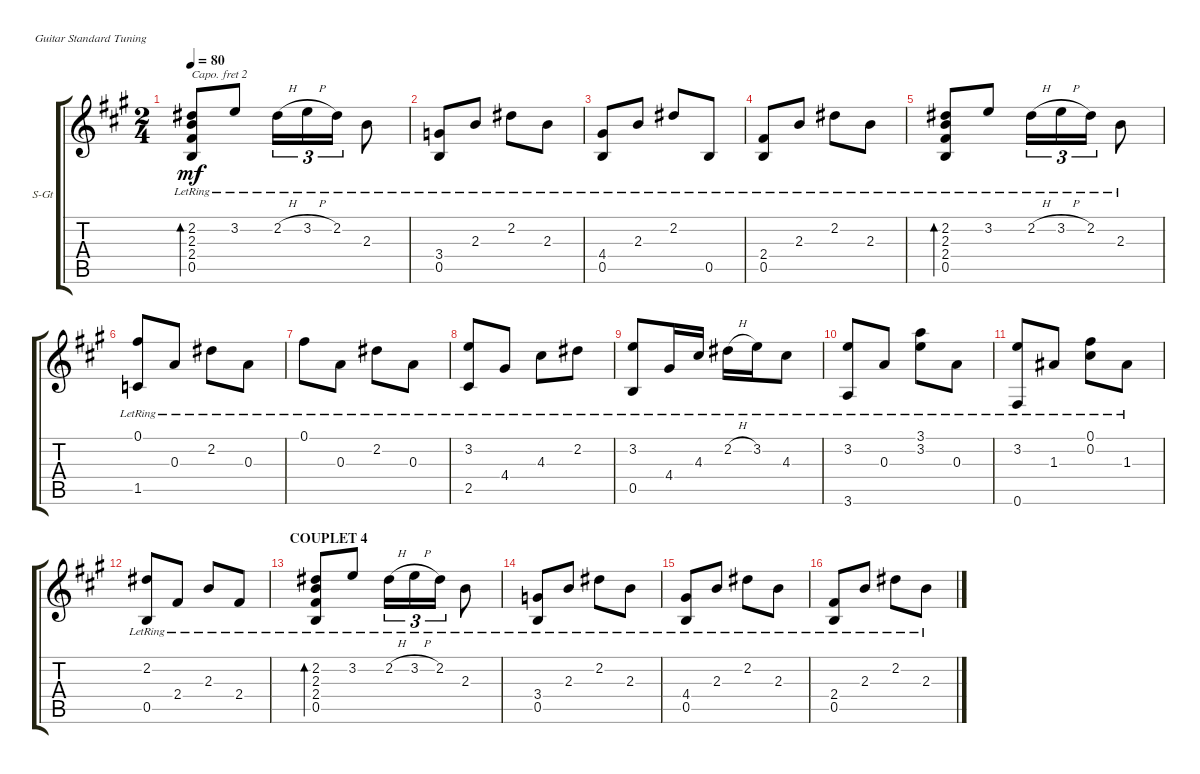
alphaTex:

\defaultSystemsLayout 4
\bracketExtendMode groupsimilarinstruments
\firstSystemTrackNameOrientation horizontal
\otherSystemsTrackNameOrientation horizontal
\track ("Steel Guitar" "S-Gt") {instrument acousticguitarsteel}
\staff {score tabs}
\capo 2
\tuning (E4 B3 G3 D3 A2 E2)
\ts (2 4)
\tempo 80
\clef g2
\ks a
(0.5{lr} 2.4{lr} 2.3{lr} 2.2{lr}).8{bd 30 dy mf} 3.2{lr}.8 2.2{h lr}.16{tu (3 2)} 3.2{h lr}.16{tu (3 2)} 2.2{lr}.16{tu (3 2)} 2.3{lr}.8 |
(3.4{lr} 0.5{lr}).8 2.3{lr}.8 2.2{lr}.8 2.3{lr}.8 |
(4.4{lr} 0.5{lr}).8 2.3{lr}.8 2.2{lr}.8 0.5{lr}.8 |
(2.4{lr} 0.5{lr}).8 2.3{lr}.8 2.2{lr}.8 2.3{lr}.8 |
(0.5{lr} 2.4{lr} 2.3{lr} 2.2{lr}).8{bd 30} 3.2{lr}.8 2.2{h lr}.16{tu (3 2)} 3.2{h lr}.16{tu (3 2)} 2.2{lr}.16{tu (3 2)} 2.3{lr}.8 |
(1.5{lr} 0.1{lr}).8 0.3{lr}.8 2.2{lr}.8 0.3{lr}.8 |
0.1{lr}.8 0.3{lr}.8 2.2{lr}.8 0.3{lr}.8 |
(2.5{lr} 3.2{lr}).8 4.4{lr}.8 4.3{lr}.8 2.2{lr}.8 |
(0.5{lr} 3.2{lr}).8 4.4{lr}.16 4.3{lr}.16 2.2{h lr}.16 3.2{lr}.16 4.3{lr}.8 |
(3.2{lr} 3.6{lr}).8 0.3{lr}.8 (3.2{lr} 3.1).8 0.3{lr}.8 |
(0.6{lr} 3.2{lr}).8 1.3{lr}.8 (0.2{lr} 0.1).8 1.3{lr}.8 |
(0.5{lr} 2.2{lr}).8 2.4{lr}.8 2.3{lr}.8 2.4{lr}.8 |
\section ("" "COUPLET 4")
(0.5{lr} 2.4{lr} 2.3{lr} 2.2{lr}).8{bd 30} 3.2{lr}.8 2.2{h lr}.16{tu (3 2)} 3.2{h lr}.16{tu (3 2)} 2.2{lr}.16{tu (3 2)} 2.3{lr}.8 |
(3.4{lr} 0.5{lr}).8 2.3{lr}.8 2.2{lr}.8 2.3{lr}.8 |
(4.4{lr} 0.5{lr}).8 2.3{lr}.8 2.2{lr}.8 2.3{lr}.8 |
(2.4{lr} 0.5{lr}).8 2.3{lr}.8 2.2{lr}.8 2.3{lr}.8
